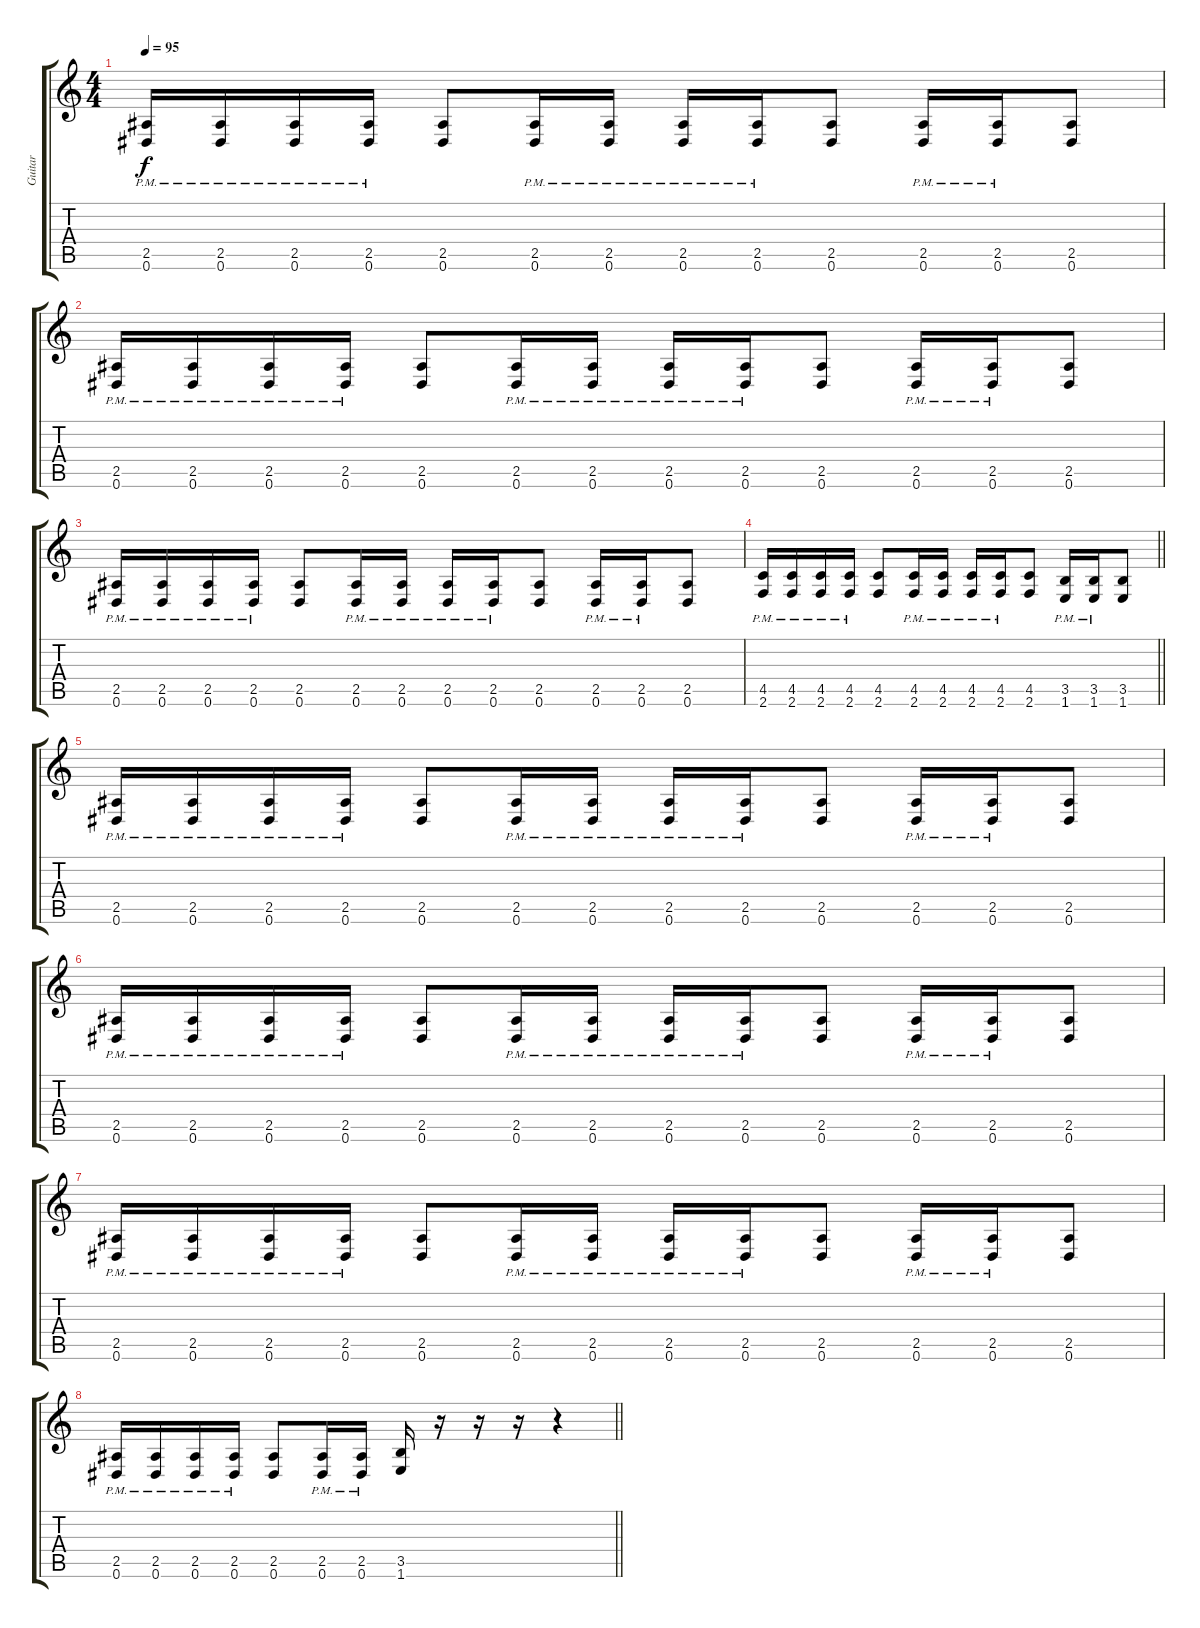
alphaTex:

\track ("Guitar" "Guitar") {instrument distortionguitar}
\staff {score tabs}
\tuning (Eb4 Bb3 Gb3 Db3 Ab2 Eb2) {hide}
\ts (4 4)
\tempo 95
\clef g2
\ks c
(2.5{pm} 0.6{pm}).16{dy f} (2.5{pm} 0.6{pm}).16 (2.5{pm} 0.6{pm}).16 (2.5{pm} 0.6{pm}).16 (2.5 0.6).8 (2.5{pm} 0.6{pm}).16 (2.5{pm} 0.6{pm}).16 (2.5{pm} 0.6{pm}).16 (2.5{pm} 0.6{pm}).16 (2.5 0.6).8 (2.5{pm} 0.6{pm}).16 (2.5{pm} 0.6{pm}).16 (2.5 0.6).8 |
(2.5{pm} 0.6{pm}).16 (2.5{pm} 0.6{pm}).16 (2.5{pm} 0.6{pm}).16 (2.5{pm} 0.6{pm}).16 (2.5 0.6).8 (2.5{pm} 0.6{pm}).16 (2.5{pm} 0.6{pm}).16 (2.5{pm} 0.6{pm}).16 (2.5{pm} 0.6{pm}).16 (2.5 0.6).8 (2.5{pm} 0.6{pm}).16 (2.5{pm} 0.6{pm}).16 (2.5 0.6).8 |
(2.5{pm} 0.6{pm}).16 (2.5{pm} 0.6{pm}).16 (2.5{pm} 0.6{pm}).16 (2.5{pm} 0.6{pm}).16 (2.5 0.6).8 (2.5{pm} 0.6{pm}).16 (2.5{pm} 0.6{pm}).16 (2.5{pm} 0.6{pm}).16 (2.5{pm} 0.6{pm}).16 (2.5 0.6).8 (2.5{pm} 0.6{pm}).16 (2.5{pm} 0.6{pm}).16 (2.5 0.6).8 |
\barLineRight lightlight
(4.5{pm} 2.6{pm}).16 (4.5{pm} 2.6{pm}).16 (4.5{pm} 2.6{pm}).16 (4.5{pm} 2.6{pm}).16 (4.5 2.6).8 (4.5{pm} 2.6{pm}).16 (4.5{pm} 2.6{pm}).16 (4.5{pm} 2.6{pm}).16 (4.5{pm} 2.6{pm}).16 (4.5 2.6).8 (3.5{pm} 1.6{pm}).16 (3.5{pm} 1.6{pm}).16 (3.5 1.6).8 |
(2.5{pm} 0.6{pm}).16 (2.5{pm} 0.6{pm}).16 (2.5{pm} 0.6{pm}).16 (2.5{pm} 0.6{pm}).16 (2.5 0.6).8 (2.5{pm} 0.6{pm}).16 (2.5{pm} 0.6{pm}).16 (2.5{pm} 0.6{pm}).16 (2.5{pm} 0.6{pm}).16 (2.5 0.6).8 (2.5{pm} 0.6{pm}).16 (2.5{pm} 0.6{pm}).16 (2.5 0.6).8 |
(2.5{pm} 0.6{pm}).16 (2.5{pm} 0.6{pm}).16 (2.5{pm} 0.6{pm}).16 (2.5{pm} 0.6{pm}).16 (2.5 0.6).8 (2.5{pm} 0.6{pm}).16 (2.5{pm} 0.6{pm}).16 (2.5{pm} 0.6{pm}).16 (2.5{pm} 0.6{pm}).16 (2.5 0.6).8 (2.5{pm} 0.6{pm}).16 (2.5{pm} 0.6{pm}).16 (2.5 0.6).8 |
(2.5{pm} 0.6{pm}).16 (2.5{pm} 0.6{pm}).16 (2.5{pm} 0.6{pm}).16 (2.5{pm} 0.6{pm}).16 (2.5 0.6).8 (2.5{pm} 0.6{pm}).16 (2.5{pm} 0.6{pm}).16 (2.5{pm} 0.6{pm}).16 (2.5{pm} 0.6{pm}).16 (2.5 0.6).8 (2.5{pm} 0.6{pm}).16 (2.5{pm} 0.6{pm}).16 (2.5 0.6).8 |
\barLineRight lightlight
(2.5{pm} 0.6{pm}).16 (2.5{pm} 0.6{pm}).16 (2.5{pm} 0.6{pm}).16 (2.5{pm} 0.6{pm}).16 (2.5 0.6).8 (2.5{pm} 0.6{pm}).16 (2.5{pm} 0.6{pm}).16 (3.5 1.6).16 r.16 r.16 r.16 r.4
